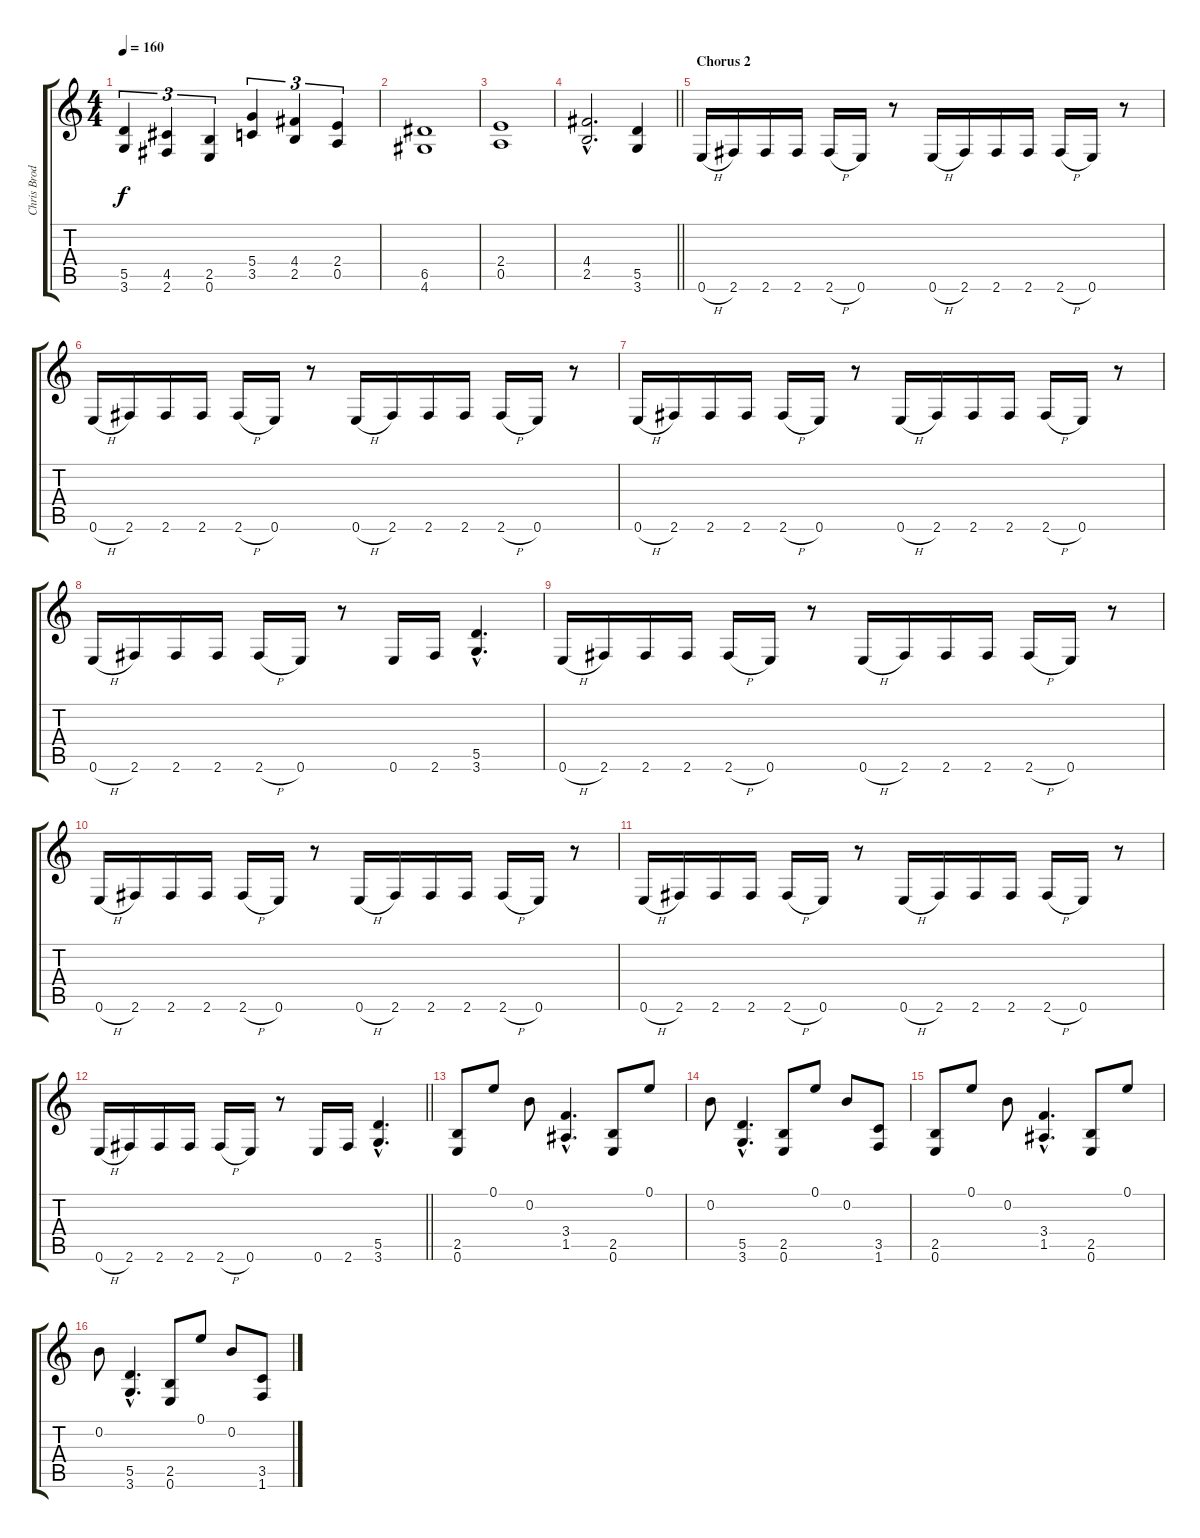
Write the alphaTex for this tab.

\track ("Chris Broderick" "Chris Brod") {instrument distortionguitar}
\staff {score tabs}
\tuning (E4 B3 G3 D3 A2 E2) {hide}
\ts (4 4)
\tempo 160
\clef g2
\ks c
(5.5 3.6).4{tu (3 2) dy f} (4.5 2.6).4{tu (3 2)} (2.5 0.6).4{tu (3 2)} (5.4 3.5).4{tu (3 2)} (4.4 2.5).4{tu (3 2)} (2.4 0.5).4{tu (3 2)} |
(6.5 4.6).1 |
(2.4 0.5).1 |
\barLineRight lightlight
(4.4{hac} 2.5{hac}).2{d} (5.5 3.6).4 |
\section ("" "Chorus 2")
0.6{h}.16 2.6.16 2.6.16 2.6.16 2.6{h}.16 0.6.16 r.8 0.6{h}.16 2.6.16 2.6.16 2.6.16 2.6{h}.16 0.6.16 r.8 |
0.6{h}.16 2.6.16 2.6.16 2.6.16 2.6{h}.16 0.6.16 r.8 0.6{h}.16 2.6.16 2.6.16 2.6.16 2.6{h}.16 0.6.16 r.8 |
0.6{h}.16 2.6.16 2.6.16 2.6.16 2.6{h}.16 0.6.16 r.8 0.6{h}.16 2.6.16 2.6.16 2.6.16 2.6{h}.16 0.6.16 r.8 |
0.6{h}.16 2.6.16 2.6.16 2.6.16 2.6{h}.16 0.6.16 r.8 0.6.16 2.6.16 (5.5{hac} 3.6{hac}).4{d} |
0.6{h}.16 2.6.16 2.6.16 2.6.16 2.6{h}.16 0.6.16 r.8 0.6{h}.16 2.6.16 2.6.16 2.6.16 2.6{h}.16 0.6.16 r.8 |
0.6{h}.16 2.6.16 2.6.16 2.6.16 2.6{h}.16 0.6.16 r.8 0.6{h}.16 2.6.16 2.6.16 2.6.16 2.6{h}.16 0.6.16 r.8 |
0.6{h}.16 2.6.16 2.6.16 2.6.16 2.6{h}.16 0.6.16 r.8 0.6{h}.16 2.6.16 2.6.16 2.6.16 2.6{h}.16 0.6.16 r.8 |
\barLineRight lightlight
0.6{h}.16 2.6.16 2.6.16 2.6.16 2.6{h}.16 0.6.16 r.8 0.6.16 2.6.16 (5.5{hac} 3.6{hac}).4{d} |
(2.5 0.6).8 0.1.8 0.2.8 (3.4{hac} 1.5{hac}).4{d} (2.5 0.6).8 0.1.8 |
0.2.8 (5.5{hac} 3.6{hac}).4{d} (2.5 0.6).8 0.1.8 0.2.8 (3.5 1.6).8 |
(2.5 0.6).8 0.1.8 0.2.8 (3.4{hac} 1.5{hac}).4{d} (2.5 0.6).8 0.1.8 |
0.2.8 (5.5{hac} 3.6{hac}).4{d} (2.5 0.6).8 0.1.8 0.2.8 (3.5 1.6).8
